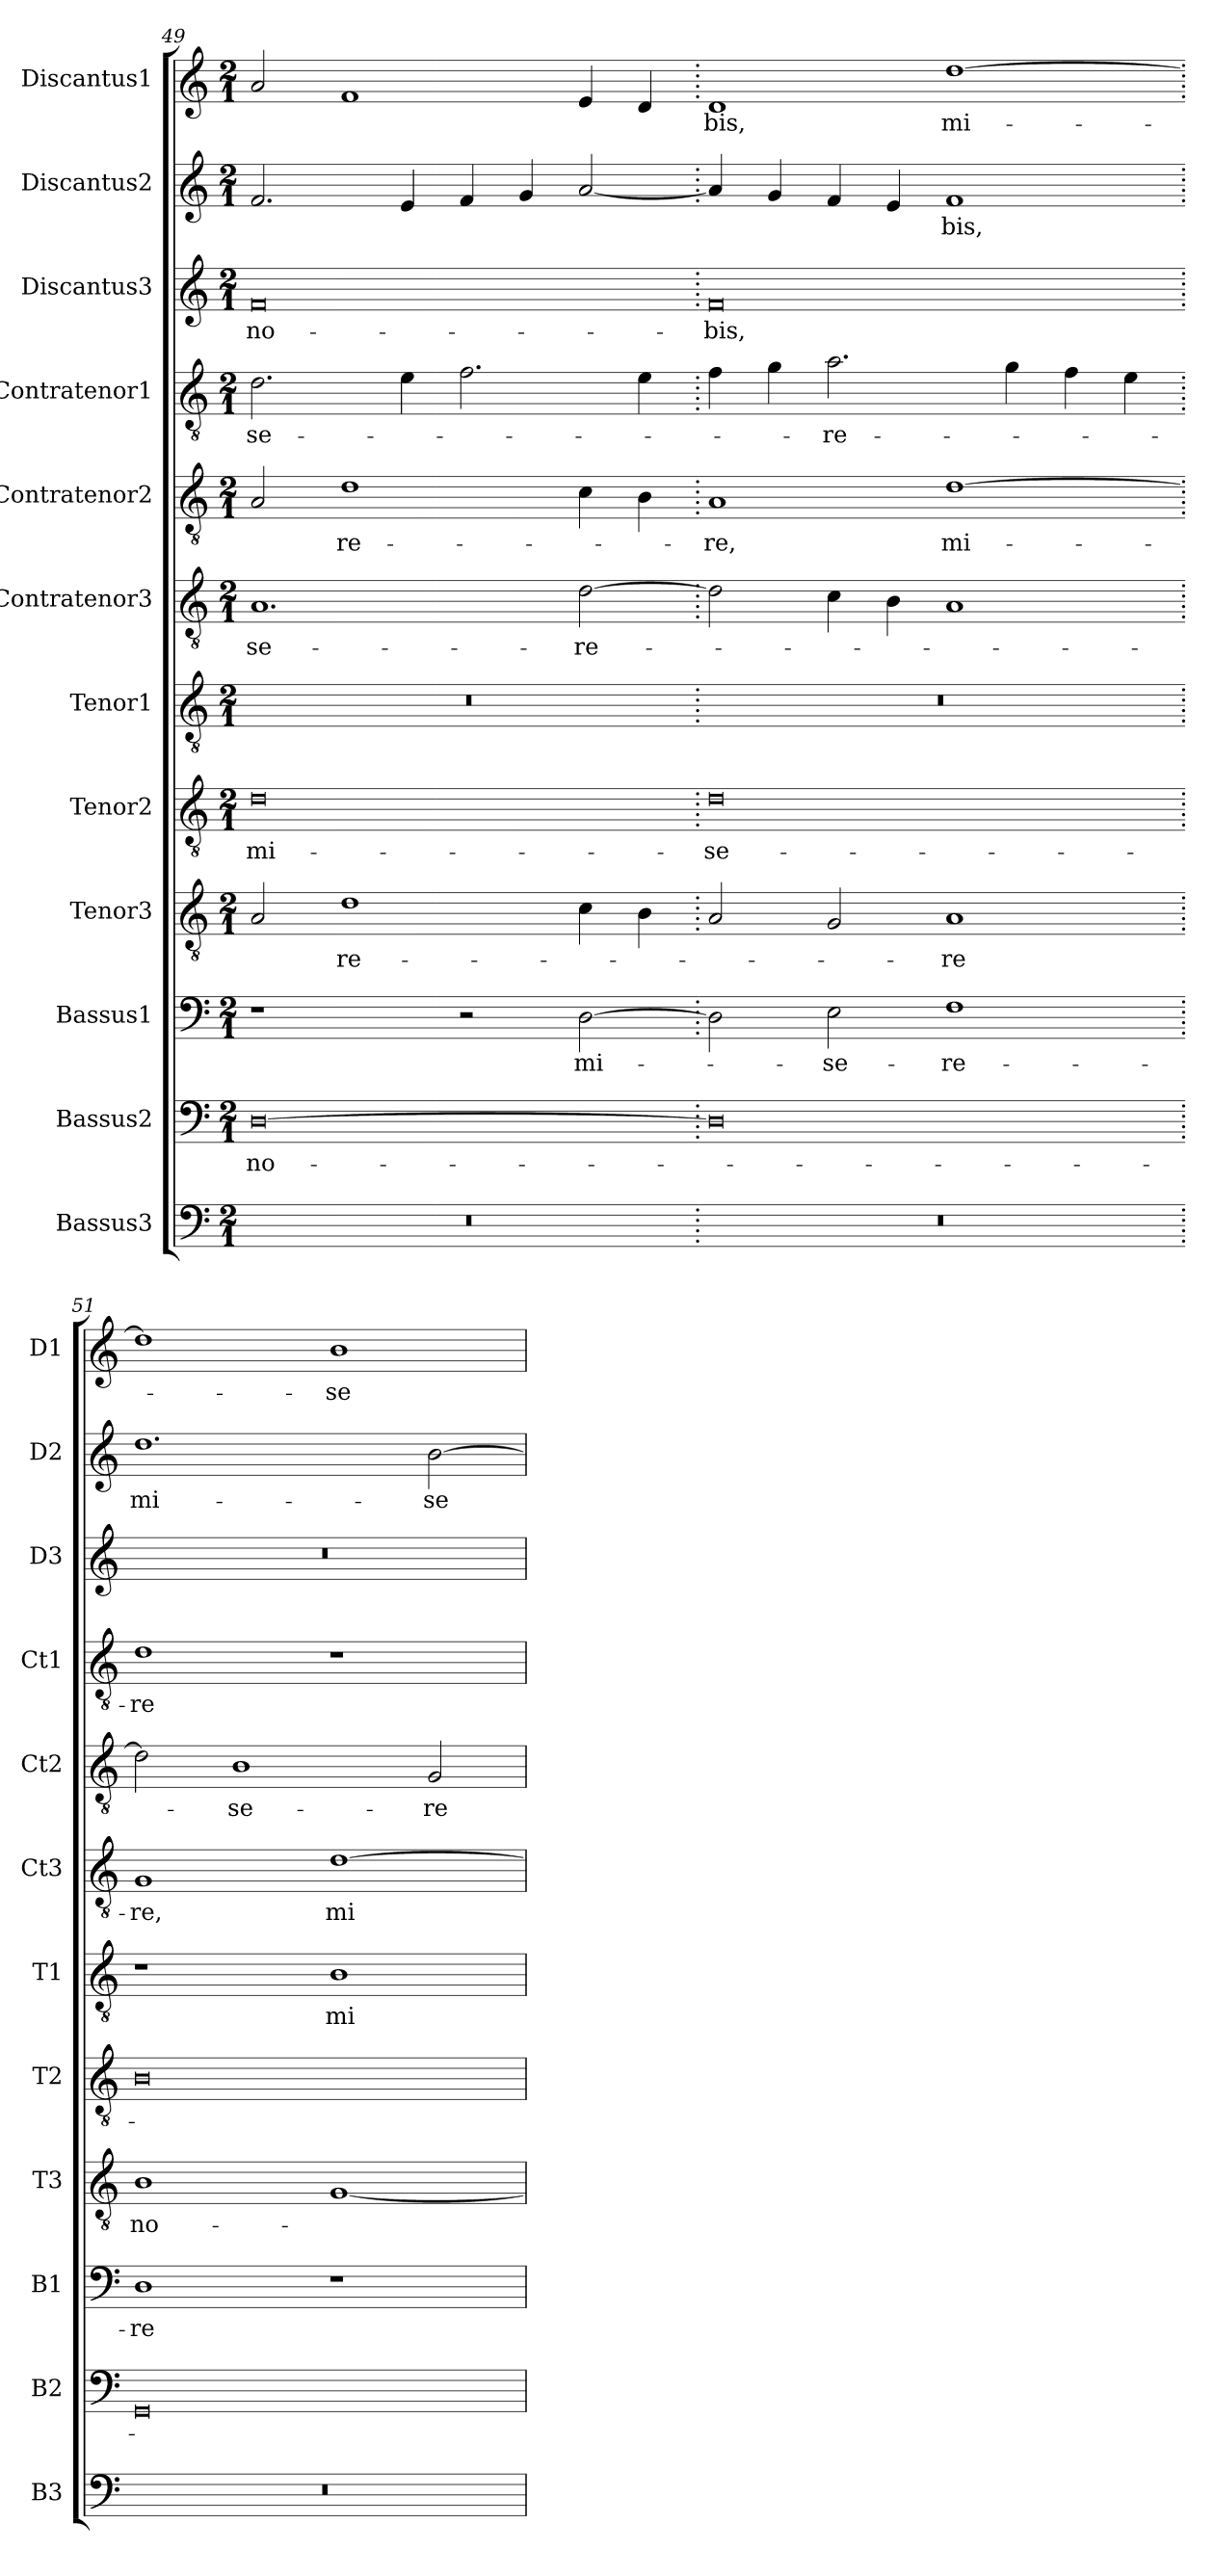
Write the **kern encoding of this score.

**kern	**kern	**text	**kern	**text	**kern	**text	**kern	**text	**kern	**text	**kern	**text	**kern	**text	**kern	**text	**kern	**text	**kern	**text	**kern	**text
*part12	*part11	*part11	*part10	*part10	*part9	*part9	*part8	*part8	*part7	*part7	*part6	*part6	*part5	*part5	*part4	*part4	*part3	*part3	*part2	*part2	*part1	*part1
*staff12	*staff11	*staff11	*staff10	*staff10	*staff9	*staff9	*staff8	*staff8	*staff7	*staff7	*staff6	*staff6	*staff5	*staff5	*staff4	*staff4	*staff3	*staff3	*staff2	*staff2	*staff1	*staff1
*I"Bassus3	*I"Bassus2	*	*I"Bassus1	*	*I"Tenor3	*	*I"Tenor2	*	*I"Tenor1	*	*I"Contratenor3	*	*I"Contratenor2	*	*I"Contratenor1	*	*I"Discantus3	*	*I"Discantus2	*	*I"Discantus1	*
*I'B3	*I'B2	*	*I'B1	*	*I'T3	*	*I'T2	*	*I'T1	*	*I'Ct3	*	*I'Ct2	*	*I'Ct1	*	*I'D3	*	*I'D2	*	*I'D1	*
*clefF4	*clefF4	*	*clefF4	*	*clefGv2	*	*clefGv2	*	*clefGv2	*	*clefGv2	*	*clefGv2	*	*clefGv2	*	*clefG2	*	*clefG2	*	*clefG2	*
*k[]	*k[]	*	*k[]	*	*k[]	*	*k[]	*	*k[]	*	*k[]	*	*k[]	*	*k[]	*	*k[]	*	*k[]	*	*k[]	*
*M2/1	*M2/1	*	*M2/1	*	*M2/1	*	*M2/1	*	*M2/1	*	*M2/1	*	*M2/1	*	*M2/1	*	*M2/1	*	*M2/1	*	*M2/1	*
=49	=49	=49	=49	=49	=49	=49	=49	=49	=49	=49	=49	=49	=49	=49	=49	=49	=49	=49	=49	=49	=49	=49
0r	[0D	no-	1r	.	2A	.	0d	mi-	0r	.	1.A	-se-	2A	.	2.d	-se-	0f	no-	2.f	.	2a	.
.	.	.	.	.	1d	-re-	.	.	.	.	.	.	1d	-re-	.	.	.	.	.	.	1f	.
.	.	.	.	.	.	.	.	.	.	.	.	.	.	.	4e	.	.	.	4e	.	.	.
.	.	.	2r	.	.	.	.	.	.	.	.	.	.	.	2.f	.	.	.	4f	.	.	.
.	.	.	.	.	.	.	.	.	.	.	.	.	.	.	.	.	.	.	4g	.	.	.
.	.	.	[2D	mi-	4c	.	.	.	.	.	[2d	-re-	4c	.	.	.	.	.	[2a	.	4e	.
.	.	.	.	.	4B	.	.	.	.	.	.	.	4B	.	4e	.	.	.	.	.	4d	.
=50.	=50.	=50.	=50.	=50.	=50.	=50.	=50.	=50.	=50.	=50.	=50.	=50.	=50.	=50.	=50.	=50.	=50.	=50.	=50.	=50.	=50.	=50.
0r	0D]	.	2D]	.	2A	.	0d	-se-	0r	.	2d]	.	1A	-re,	4f	.	0f	-bis,	4a]	.	1d	-bis,
.	.	.	.	.	.	.	.	.	.	.	.	.	.	.	4g	.	.	.	4g	.	.	.
.	.	.	2E	-se-	2G	.	.	.	.	.	4c	.	.	.	2.a	-re-	.	.	4f	.	.	.
.	.	.	.	.	.	.	.	.	.	.	4B	.	.	.	.	.	.	.	4e	.	.	.
.	.	.	1F	-re-	1A	-re	.	.	.	.	1A	.	[1d	mi-	.	.	.	.	1f	-bis,	[1dd	mi-
.	.	.	.	.	.	.	.	.	.	.	.	.	.	.	4g	.	.	.	.	.	.	.
.	.	.	.	.	.	.	.	.	.	.	.	.	.	.	4f	.	.	.	.	.	.	.
.	.	.	.	.	.	.	.	.	.	.	.	.	.	.	4e	.	.	.	.	.	.	.
=51.	=51.	=51.	=51.	=51.	=51.	=51.	=51.	=51.	=51.	=51.	=51.	=51.	=51.	=51.	=51.	=51.	=51.	=51.	=51.	=51.	=51.	=51.
0r	0GG	.	1D	-re	1B	no-	0B	.	1r	.	1G	-re,	2d]	.	1d	-re	0r	.	1.dd	mi-	1dd]	.
.	.	.	.	.	.	.	.	.	.	.	.	.	1B	-se-	.	.	.	.	.	.	.	.
.	.	.	1r	.	[1G	.	.	.	1B	mi-	[1d	mi-	.	.	1r	.	.	.	.	.	1b	-se-
.	.	.	.	.	.	.	.	.	.	.	.	.	2G	-re-	.	.	.	.	[2b	-se-	.	.
=	=	=	=	=	=	=	=	=	=	=	=	=	=	=	=	=	=	=	=	=	=	=
*-	*-	*-	*-	*-	*-	*-	*-	*-	*-	*-	*-	*-	*-	*-	*-	*-	*-	*-	*-	*-	*-	*-
